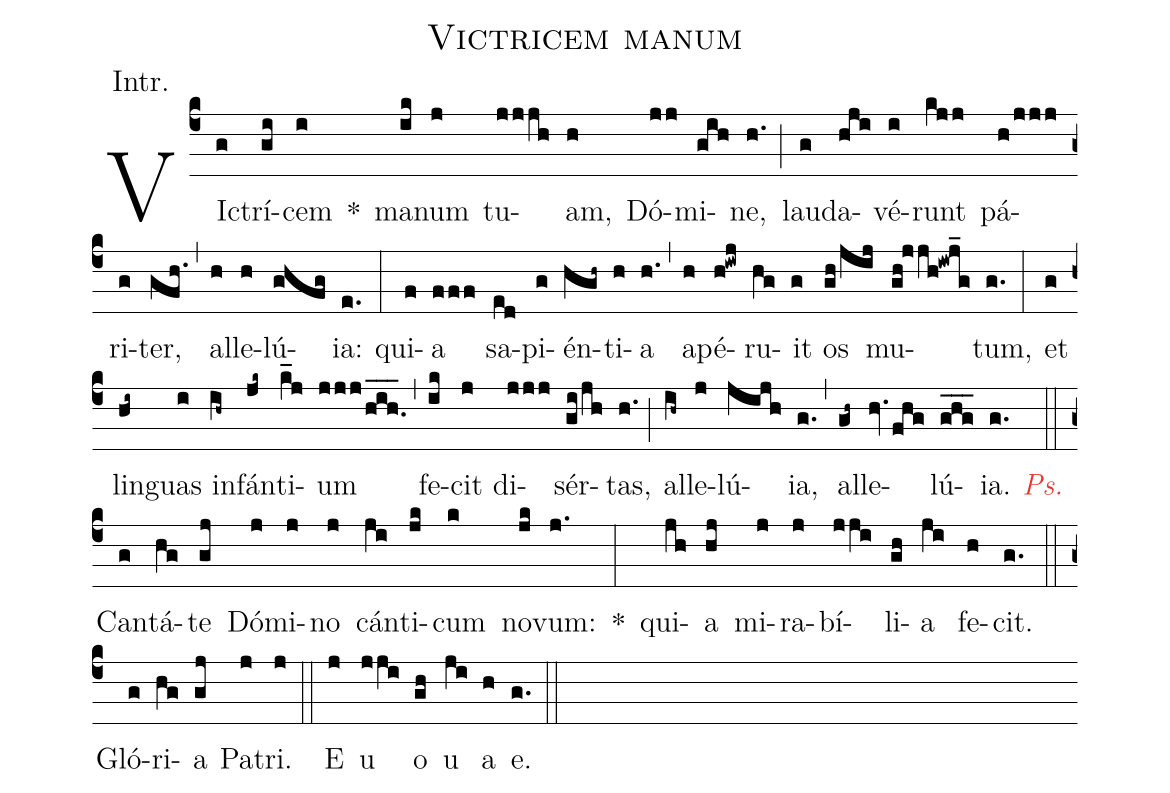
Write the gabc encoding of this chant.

name:Victricem manum;
annotation:Intr.;
mode:8;
office-part:Introit;
%%
(c4) VIc(g)trí(gi)cem(i) *()
ma(ik)num(j) tu(jjjh)am,(h) Dó(jj)mi(gih)ne,(h.) (;)
lau(g)da(hji)vé(i)runt(kjj) pá(h/jjj)ri(g)ter,(gfh.) (,)
al(h)le(h)lú(ghfg)ia:(e.) (:)
qui(f)a(fff) sa(ed)pi(g)én(hgh~)ti(h)a(h.) (,)
a(h)pé(h!iwj)ru(hg)it(g) os(gh/jij) mu(gh!jjh!iwj_g)tum,(g.) (:)
et(g) lin(hi~)guas(i) in(ih~)fán(jk~)ti(k_j)um(jjj/hih.___) (,)
fe(ik)cit(j) di(jjj)sér(gi/jh)tas,(h.) (;)
al(ih~)le(j)lú(jijh)ia,(g.) (,)
al(gh~)le(hv.fhg)lú(ghg___)ia.(g.) <c><i>Ps.</i></c>(::)
Can(g)tá(hg)te(gj) Dó(j)mi(j)no(j) cán(ji)ti(jk)cum(k) no(jk)vum:(j.) *(:)
qui(jh)a(hj) mi(j)ra(j)bí(jji)li(gh)a(ji) fe(h)cit.(g.) (::)
Gló(g)ri(hg)a(gj) Pa(j)tri.(j) (::)
<eu>E(j) u(jji) o(gh) u(ji) a(h) e.</eu>(g.) (::)
